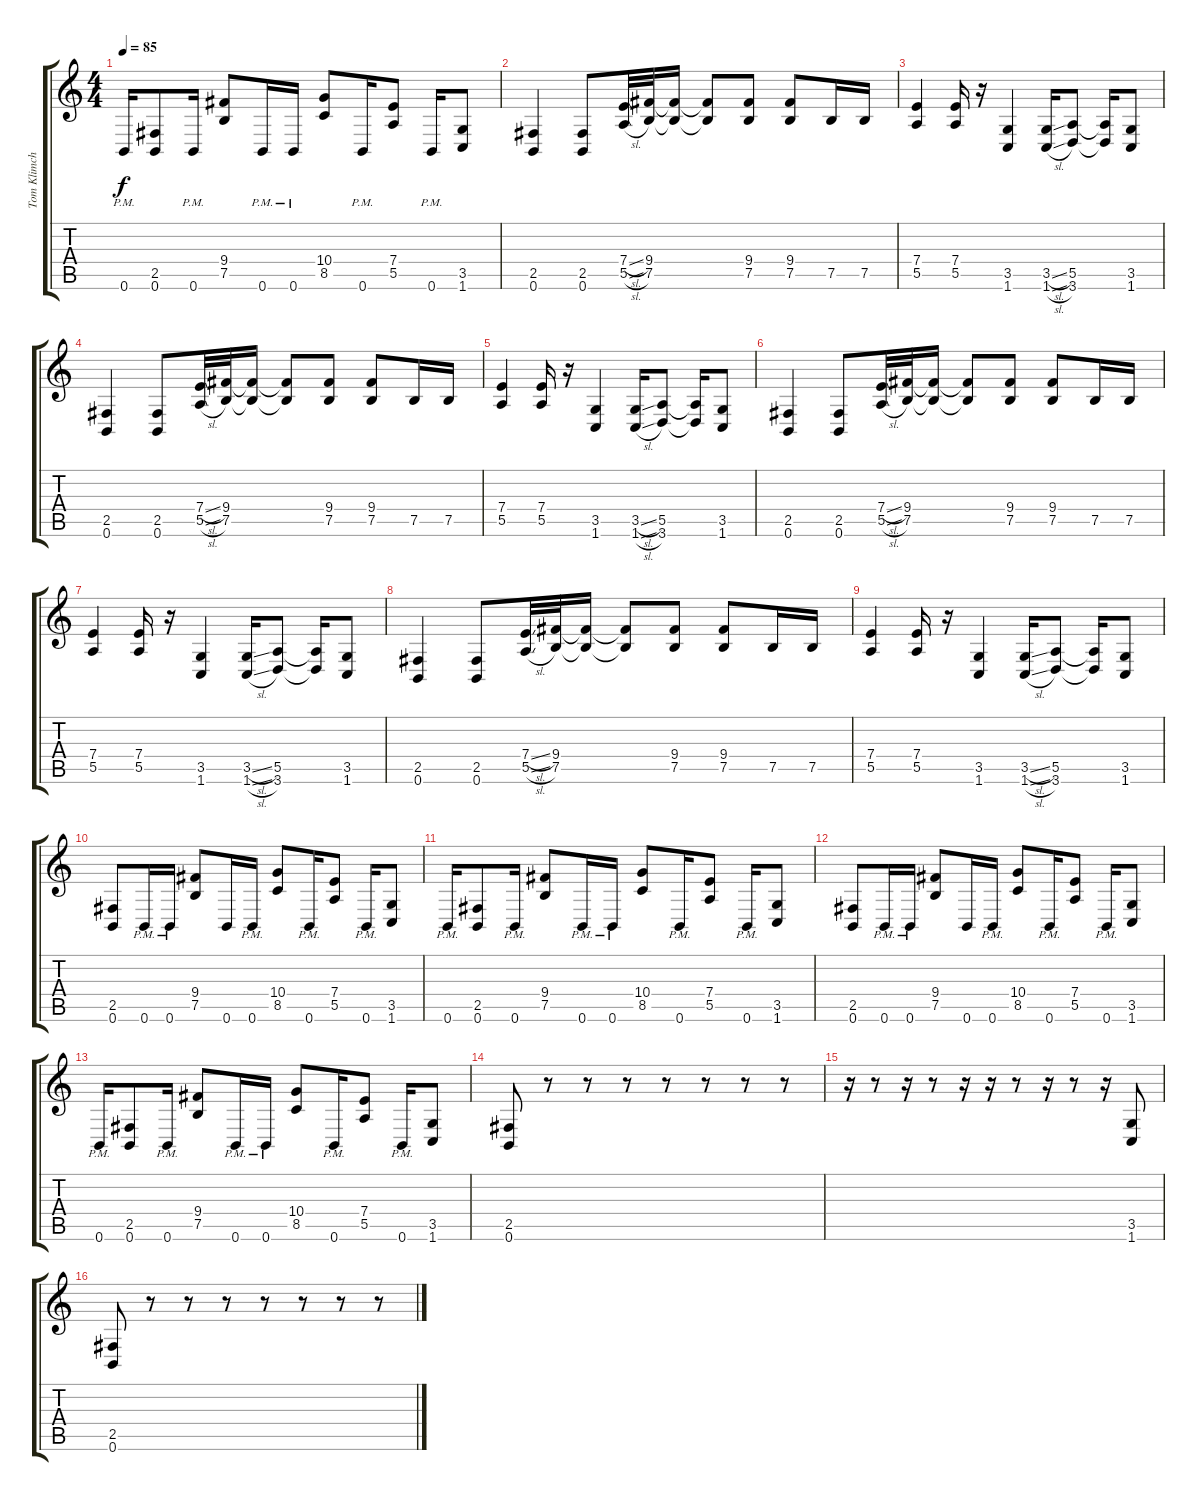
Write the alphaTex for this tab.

\track ("Tom Klimchuck" "Tom Klimch") {instrument overdrivenguitar}
\staff {score tabs}
\tuning (B3 Gb3 D3 A2 E2 B1) {hide}
\ts (4 4)
\tempo 85
\clef g2
\ks c
0.6{pm}.16{dy f} (2.5 0.6).8 0.6{pm}.16 (9.4 7.5).8 0.6{pm}.16 0.6{pm}.16 (10.4 8.5).8 0.6{pm}.16 (7.4 5.5).8 0.6{pm}.16 (3.5 1.6).8 |
(2.5 0.6).4{volume 6} (2.5 0.6).8 (7.4{sl} 5.5{sl}).32 (9.4 7.5).32 (9.4{t} 7.5{t}).16 (9.4{t} 7.5{t}).8 (9.4 7.5).8 (9.4 7.5).8 7.5.16 7.5.16 |
(7.4 5.5).4 (7.4 5.5).16 r.16 (3.5 1.6).4 (3.5{sl} 1.6{sl}).16 (5.5 3.6).8 (5.5{t} 3.6{t}).16 (3.5 1.6).8 |
(2.5 0.6).4{volume 6} (2.5 0.6).8 (7.4{sl} 5.5{sl}).32 (9.4 7.5).32 (9.4{t} 7.5{t}).16 (9.4{t} 7.5{t}).8 (9.4 7.5).8 (9.4 7.5).8 7.5.16 7.5.16 |
(7.4 5.5).4 (7.4 5.5).16 r.16 (3.5 1.6).4 (3.5{sl} 1.6{sl}).16 (5.5 3.6).8 (5.5{t} 3.6{t}).16 (3.5 1.6).8 |
(2.5 0.6).4{volume 6} (2.5 0.6).8 (7.4{sl} 5.5{sl}).32 (9.4 7.5).32 (9.4{t} 7.5{t}).16 (9.4{t} 7.5{t}).8 (9.4 7.5).8 (9.4 7.5).8 7.5.16 7.5.16 |
(7.4 5.5).4 (7.4 5.5).16 r.16 (3.5 1.6).4 (3.5{sl} 1.6{sl}).16 (5.5 3.6).8 (5.5{t} 3.6{t}).16 (3.5 1.6).8 |
(2.5 0.6).4{volume 6} (2.5 0.6).8 (7.4{sl} 5.5{sl}).32 (9.4 7.5).32 (9.4{t} 7.5{t}).16 (9.4{t} 7.5{t}).8 (9.4 7.5).8 (9.4 7.5).8 7.5.16 7.5.16 |
(7.4 5.5).4 (7.4 5.5).16 r.16 (3.5 1.6).4 (3.5{sl} 1.6{sl}).16 (5.5 3.6).8 (5.5{t} 3.6{t}).16 (3.5 1.6).8 |
(2.5 0.6).8 0.6{pm}.16 0.6{pm}.16 (9.4 7.5).8 0.6.16 0.6{pm}.16 (10.4 8.5).8 0.6{pm}.16 (7.4 5.5).8 0.6{pm}.16 (3.5 1.6).8 |
0.6{pm}.16 (2.5 0.6).8 0.6{pm}.16 (9.4 7.5).8 0.6{pm}.16 0.6{pm}.16 (10.4 8.5).8 0.6{pm}.16 (7.4 5.5).8 0.6{pm}.16 (3.5 1.6).8 |
(2.5 0.6).8 0.6{pm}.16 0.6{pm}.16 (9.4 7.5).8 0.6.16 0.6{pm}.16 (10.4 8.5).8 0.6{pm}.16 (7.4 5.5).8 0.6{pm}.16 (3.5 1.6).8 |
0.6{pm}.16 (2.5 0.6).8 0.6{pm}.16 (9.4 7.5).8 0.6{pm}.16 0.6{pm}.16 (10.4 8.5).8 0.6{pm}.16 (7.4 5.5).8 0.6{pm}.16 (3.5 1.6).8 |
(2.5 0.6).8 r.8 r.8 r.8 r.8 r.8 r.8 r.8 |
r.16 r.8 r.16 r.8 r.16 r.16 r.8 r.16 r.8 r.16 (3.5 1.6).8 |
(2.5 0.6).8 r.8 r.8 r.8 r.8 r.8 r.8 r.8
